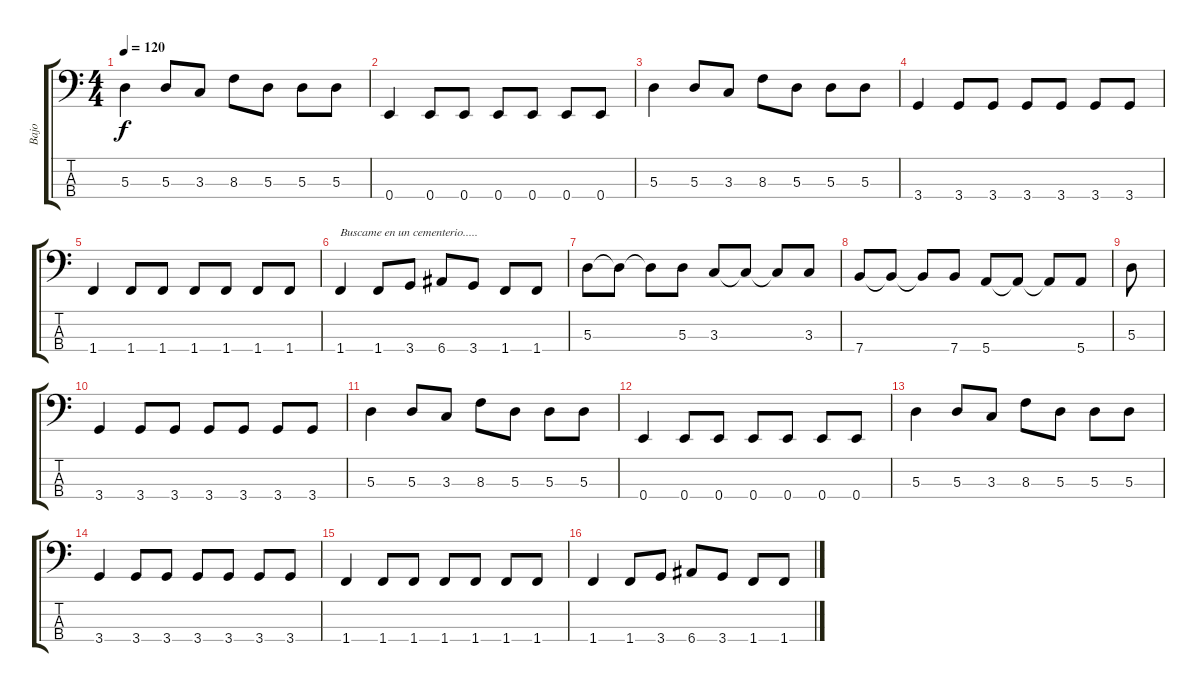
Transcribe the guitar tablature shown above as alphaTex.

\track ("Bajo" "Bajo") {instrument acousticbass}
\staff {score tabs}
\tuning (G2 D2 A1 E1) {hide}
\ts (4 4)
\tempo 120
\clef f4
\ks c
5.3.4{dy f} 5.3.8 3.3.8 8.3.8 5.3.8 5.3.8 5.3.8 |
0.4.4 0.4.8 0.4.8 0.4.8 0.4.8 0.4.8 0.4.8 |
5.3.4 5.3.8 3.3.8 8.3.8 5.3.8 5.3.8 5.3.8 |
3.4.4 3.4.8 3.4.8 3.4.8 3.4.8 3.4.8 3.4.8 |
1.4.4 1.4.8 1.4.8 1.4.8 1.4.8 1.4.8 1.4.8 |
1.4.4{txt "Buscame en un cementerio....."} 1.4.8 3.4.8 6.4.8 3.4.8 1.4.8 1.4.8 |
5.3.8 5.3{t}.8 5.3{t}.8 5.3.8 3.3.8 3.3{t}.8 3.3{t}.8 3.3.8 |
7.4.8 7.4{t}.8 7.4{t}.8 7.4.8 5.4.8 5.4{t}.8 5.4{t}.8 5.4.8 |
5.3.8 |
3.4.4 3.4.8 3.4.8 3.4.8 3.4.8 3.4.8 3.4.8 |
5.3.4 5.3.8 3.3.8 8.3.8 5.3.8 5.3.8 5.3.8 |
0.4.4 0.4.8 0.4.8 0.4.8 0.4.8 0.4.8 0.4.8 |
5.3.4 5.3.8 3.3.8 8.3.8 5.3.8 5.3.8 5.3.8 |
3.4.4 3.4.8 3.4.8 3.4.8 3.4.8 3.4.8 3.4.8 |
1.4.4 1.4.8 1.4.8 1.4.8 1.4.8 1.4.8 1.4.8 |
1.4.4 1.4.8 3.4.8 6.4.8 3.4.8 1.4.8 1.4.8
